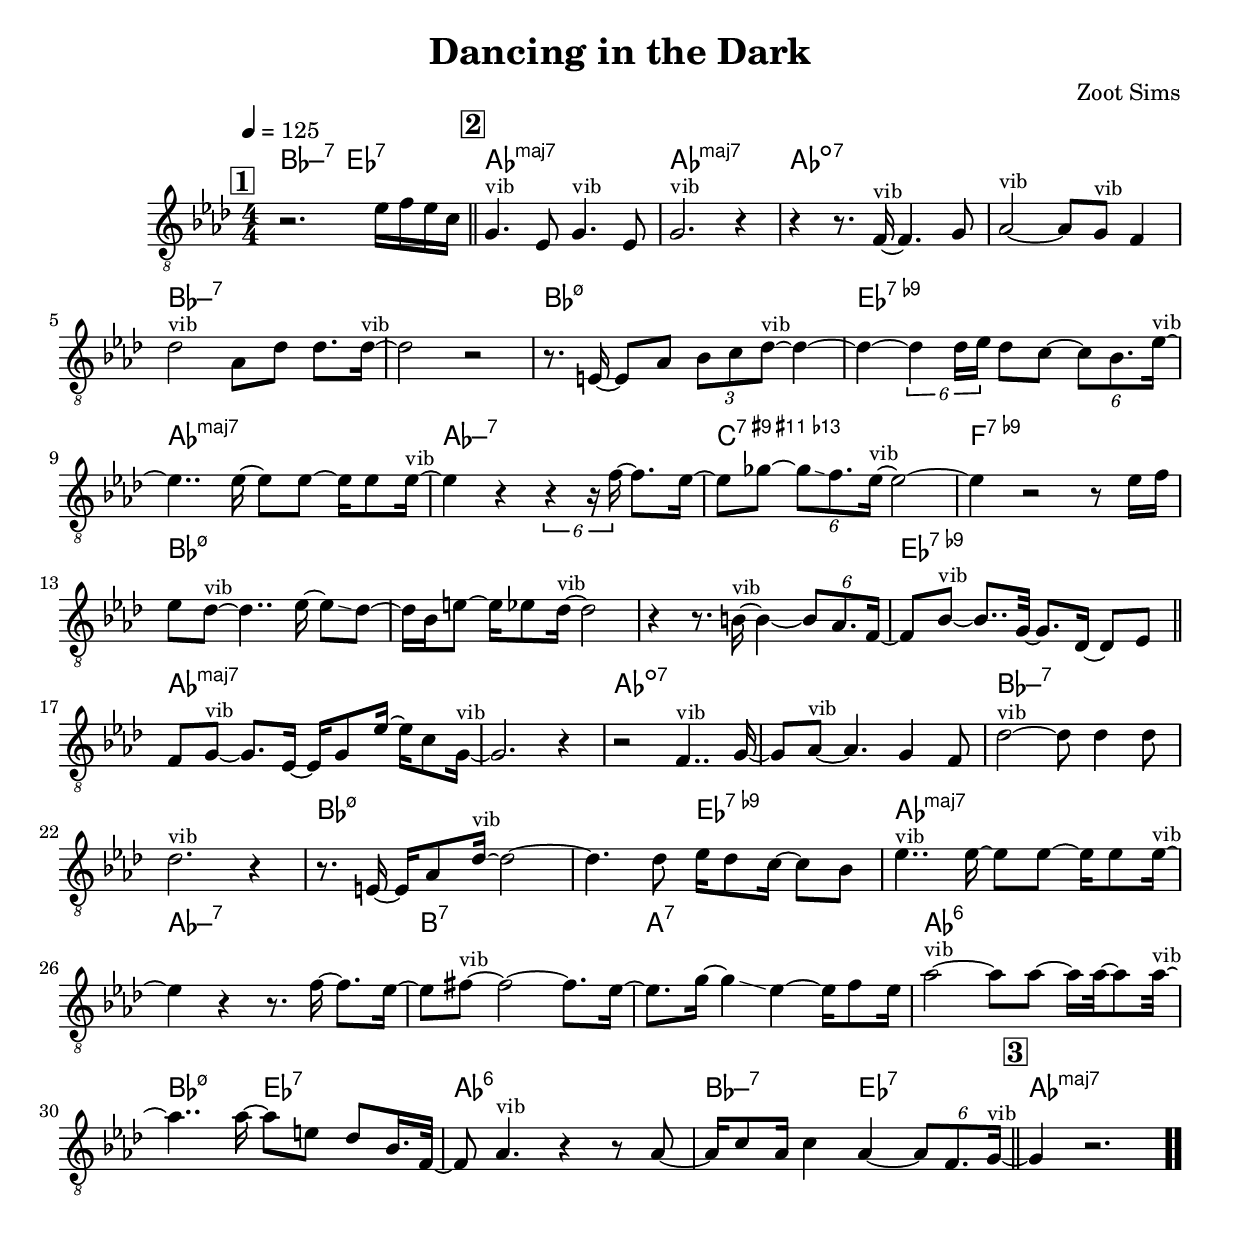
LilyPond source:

\version "2.13.2"

#(ly:set-option 'point-and-click #f)

\header {
  title = "Dancing in the Dark"
  composer = "Zoot Sims"
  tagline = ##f
}
global =
{
    \override Staff.TimeSignature #'style = #'()
    \time 4/4
    \clef "treble_8"
    \key aes \major
    \override Rest #'direction = #'0
    \override MultiMeasureRest #'staff-position = #0
}
\score
{
<<
    \transpose c' c'

    \new ChordNames { \chords {
      \set majorSevenSymbol = \markup { "maj7" }
      \set minorChordModifier = \markup { \char ##x2013 }
      | bes2:min7 es2:7 
      | aes1:maj | aes1:maj | aes1:dim7 | s1 | bes1:min7 | s1 | bes1:min5-7 | es1:9- 
      | aes1:maj | aes1:min7 | c1:13-.9+11+ | f1:9- | bes1:min5-7 | s1 | s1 | es1:9- 
      | aes1:maj | s1 | aes1:dim7 | s1 | bes1:min7 | s1 | bes1:min5-7 | s2 es2:9- 
      | aes1:maj | aes1:min7 | b1:7 | a1:7 | aes1:6 | bes2:min5-7 es2:7 | aes1:6 | bes2:min7 es2:7 
      | aes1:maj|
      }
      }

    \new Staff
    <<
    \transpose c' c'

    {
      \global
  		%\override Score.MetronomeMark #'transparent = ##t
  		%\override Score.MetronomeMark #'stencil = ##f
  		
  		\override HorizontalBracket #'direction = #UP
  		\override HorizontalBracket #'bracket-flare = #'(0 . 0)
  		
  		\override TextSpanner #'dash-fraction = #1.0
  		\override TextSpanner #'bound-details #'left #'text = \markup{ \concat{\draw-line #'(0 . -1.0) \draw-line #'(1.0 . 0) }}
  		\override TextSpanner #'bound-details #'right #'text = \markup{ \concat{ \draw-line #'(1.0 . 0) \draw-line #'(0 . -1.0) }}
          \set Score.markFormatter = #format-mark-box-numbers


      \tempo 4 = 125
      \set Score.currentBarNumber = #0
     
      \bar "||" \mark \default r2. es'16 f'16 es'16 c'16 
      \bar "||" \mark \default g4.^\markup{\left-align \small vib} es8 g4.^\markup{\left-align \small vib} es8 
      | g2.^\markup{\left-align \small vib} r4 
      | r4 r8. f16~^\markup{\left-align \small vib} f4. g8 
      | aes2~^\markup{\left-align \small vib} aes8 g8^\markup{\left-align \small vib} f4 
      | des'2^\markup{\left-align \small vib} aes8 des'8 des'8. des'16~^\markup{\left-align \small vib} 
      | des'2 r2 
      | r8. e16~ e8 aes8 \tuplet 3/2 {bes8 c'8 des'8~^\markup{\left-align \small vib}} des'4~ 
      | des'4~ \tuplet 6/4 {des'4 des'16 es'16} des'8 c'8~ \tuplet 6/4 {c'8 bes8. es'16~^\markup{\left-align \small vib}} 
      | es'4.. es'16~ es'8 es'8~ es'16 es'8 es'16~^\markup{\left-align \small vib} 
      | es'4 r4 \tuplet 6/4 {r4 r16 f'16~} f'8. es'16~ 
      | es'8 ges'8~ \tuplet 6/4 {ges'8\glissando  f'8. es'16~^\markup{\left-align \small vib}} es'2~ 
      | es'4 r2 r8 es'16 f'16 
      | es'8 des'8~^\markup{\left-align \small vib} des'4.. es'16~ es'8\glissando  des'8~ 
      | des'16 bes16 e'8~ e'16\glissando  es'8 des'16~^\markup{\left-align \small vib} des'2 
      | r4 r8. b16~^\markup{\left-align \small vib} b4~ \tuplet 6/4 {b8 aes8. f16~} 
      | f8 bes8~^\markup{\left-align \small vib} bes8.. g32~ g8. des16~ des8 es8 
      \bar "||" f8 g8~^\markup{\left-align \small vib} g8. es16~ es16 g8 es'16~ es'16 c'8 g16~^\markup{\left-align \small vib} 
      | g2. r4 
      | r2 f4..^\markup{\left-align \small vib} g16~ 
      | g8 aes8~^\markup{\left-align \small vib} aes4. g4 f8 
      | des'2~^\markup{\left-align \small vib} des'8 des'4 des'8 
      | des'2.^\markup{\left-align \small vib} r4 
      | r8. e16~ e16 aes8 des'16~^\markup{\left-align \small vib} des'2~ 
      | des'4. des'8 es'16 des'8 c'16~ c'8 bes8 
      | es'4..^\markup{\left-align \small vib} es'16~ es'8 es'8~ es'16 es'8 es'16~^\markup{\left-align \small vib} 
      | es'4 r4 r8. f'16~ f'8. es'16~ 
      | es'8 fis'8~^\markup{\left-align \small vib} fis'2~ fis'8. es'16~ 
      | es'8. g'16~ g'4\glissando  es'4~ es'16 f'8 es'16 
      | aes'2~^\markup{\left-align \small vib} aes'8 aes'8~ aes'16 aes'32~ aes'8 aes'32~^\markup{\left-align \small vib} 
      | aes'4.. aes'16~ aes'8 e'8 des'8 bes16. f32~ 
      | f8 aes4.^\markup{\left-align \small vib} r4 r8 aes8~ 
      | aes16 c'8 aes16 c'4 aes4~ \tuplet 6/4 {aes8 f8. g16~^\markup{\left-align \small vib}} 
      \bar "||" \mark \default g4 r2.\bar  ".."
    }
    >>
>>    
}
